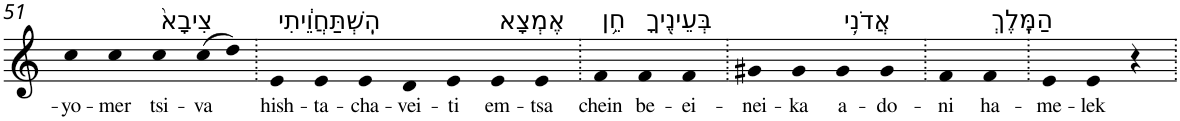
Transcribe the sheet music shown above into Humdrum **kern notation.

**kern	**text
*part1	*part1
*staff1	*staff1
*I"Piano	*
*I'Pno	*
!!LO:PB:g=z
*clefG2	*
*k[]	*
=51	=51
!	!LO:LY:b
4cc	-yo-
!	!LO:LY:b
4cc	-mer
!LO:TX:a:t=צִיבָא֙	!
!	!LO:LY:b
4cc	tsi-
!	!LO:LY:b
(>8cc	-va
8dd)	.
=52.	=52.
!LO:TX:a:t=הִֽשְׁתַּחֲוֵ֔יתִי	!
!	!LO:LY:b
4e	hish-
!	!LO:LY:b
4e	-ta-
!	!LO:LY:b
4e	-cha-
!	!LO:LY:b
4d	-vei-
!	!LO:LY:b
4e	-ti
!LO:TX:a:t=אֶמְצָא	!
!	!LO:LY:b
4e	em-
!	!LO:LY:b
4e	-tsa
=53.	=53.
!LO:TX:a:t=חֵ֥ן	!
!	!LO:LY:b
4f	chein
!LO:TX:a:t=בְּעֵינֶ֖יךָ	!
!	!LO:LY:b
4f	be-
!	!LO:LY:b
4f	-ei-
=54.	=54.
!	!LO:LY:b
4g#X	-nei-
!	!LO:LY:b
4g#	-ka
!LO:TX:a:t=אֲדֹנִ֥י	!
!	!LO:LY:b
4g#	a-
!	!LO:LY:b
4g#	-do-
=55.	=55.
!	!LO:LY:b
4f	-ni
!LO:TX:a:t=הַמֶּֽלֶךְ	!
!	!LO:LY:b
4f	ha-
=56.	=56.
!	!LO:LY:b
4e	-me-
!	!LO:LY:b
4e	-lek
4r	.
=.	=.
*-	*-
